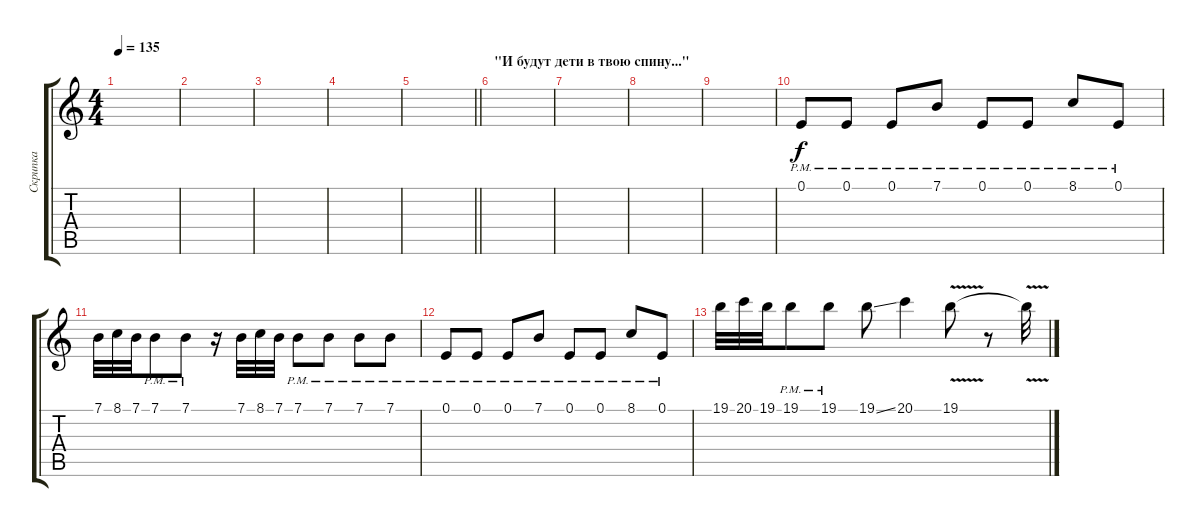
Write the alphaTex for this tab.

\track ("Скрипка" "Скрипка") {instrument violin}
\staff {score tabs}
\tuning (E4 B3 G3 D3 A2 E2) {hide}
\ts (4 4)
\tempo 135
\clef g2
\ks c
|
|
|
|
\barLineRight lightlight
|
\section ("" "\"И будут дети в твою спину...\"")
|
|
|
|
0.1{pm}.8{volume 9 balance 3 instrument distortionguitar} 0.1{pm}.8 0.1{pm}.8 7.1{pm}.8 0.1{pm}.8 0.1{pm}.8 8.1{pm}.8 0.1{pm}.8 |
7.1.32 8.1.32 7.1.32 7.1{pm}.8 7.1{pm}.8 r.16 7.1.32 8.1.32 7.1.32 7.1{pm}.8 7.1{pm}.8 7.1{pm}.8 7.1{pm}.8 |
0.1{pm}.8{volume 9 balance 13} 0.1{pm}.8 0.1{pm}.8 7.1{pm}.8 0.1{pm}.8 0.1{pm}.8 8.1{pm}.8 0.1{pm}.8 |
19.1.32 20.1.32 19.1.32 19.1{pm}.8 19.1{pm}.8 19.1{ss}.8 20.1.4 19.1{v}.8 r.8 19.1{t}.32
